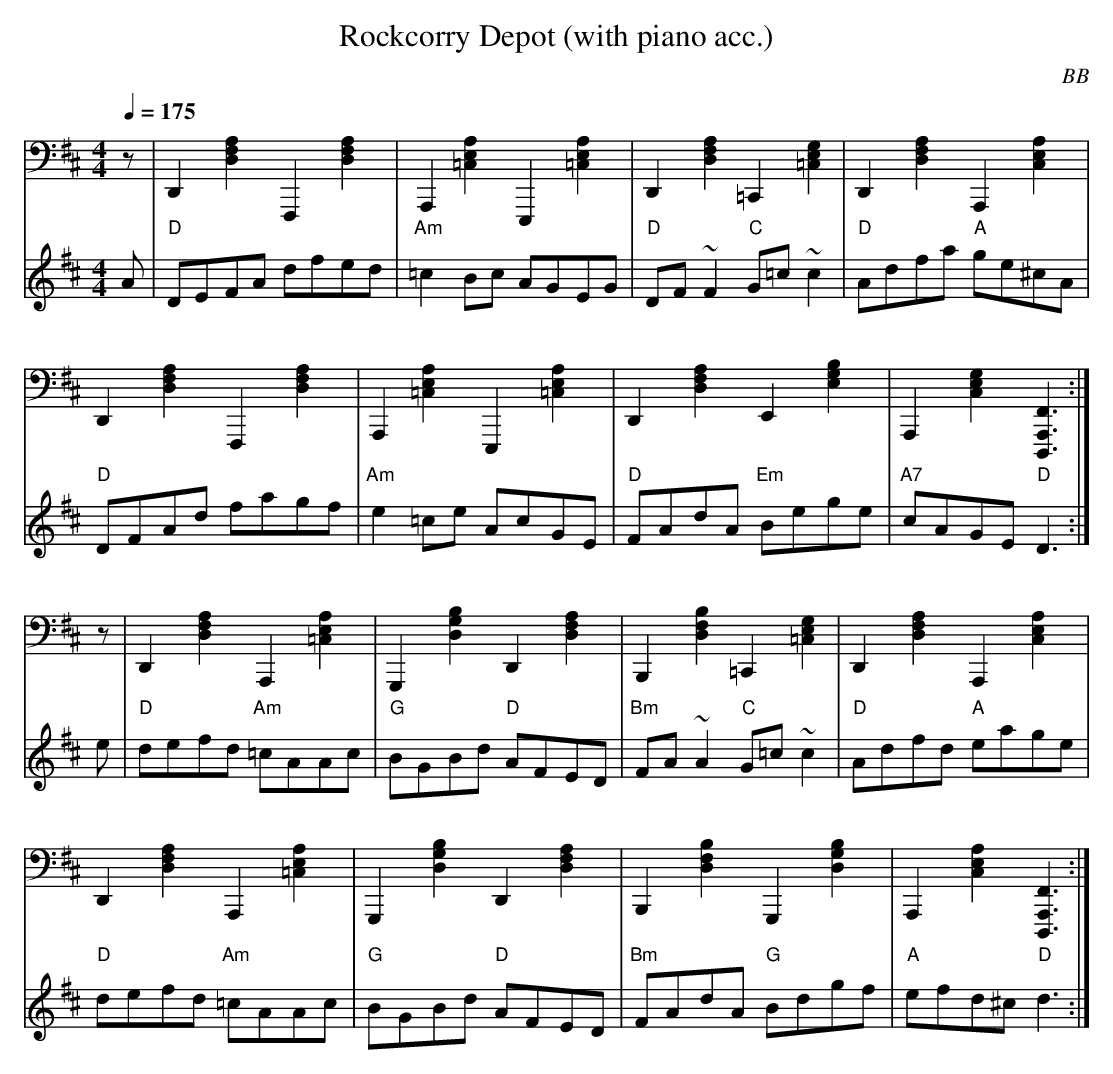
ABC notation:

X:1
T: Rockcorry Depot (with piano acc.)
C: BB
L: 1/8
M: 4/4
Q: 1/4=175
V: 2 bass volume = 70 program 1 01 m=D
K: D
[V:1] A|"D"DEFA dfed|"Am"=c2 Bc AGEG|"D"DF ~F2 "C"G=c ~c2|"D"Adfa "A"ge^cA|
[V:2] z|D,2[A2D2F2]F,,2[A2D2F2]|A,,2[A2=C2E2]E,,2[E2=C2A2]|D,2[A2D2F2]=C,2[E2G2=C2]|\
D,2[A2D2F2]A,,2[A2C2E2]|
[V:1] "D"DFAd fagf|"Am"e2 =ce AcGE|"D"FAdA "Em"Bege|"A7"cAGE "D"D3 :|
[V:2] D,2[A2D2F2]F,,2[A2D2F2]|A,,2[A2=C2E2]E,,2[E2=C2A2]|D,2[A2D2F2]E,2[E2G2B2]|\
A,,2[G2C2E2][D,,3A,,3F,3]:|
[V:1] e|"D"defd "Am"=cAAc|"G"BGBd "D"AFED|"Bm"FA ~A2 "C"G=c ~c2|"D"Adfd "A"eage|
[V:2] z|D,2[A2D2F2]A,,2[A2=C2E2]|G,,2[G2D2B2]D,2[A2D2F2]|B,,2[F2D2B2]=C,2[E2G2=C2]|\
D,2[A2D2F2]A,,2[A2C2E2]|
[V:1] "D"defd "Am"=cAAc|"G"BGBd "D"AFED|"Bm"FAdA "G"Bdgf|"A"efd^c "D"d3 :|
[V:2] D,2[A2D2F2]A,,2[A2=C2E2]|G,,2[G2D2B2]D,2[A2D2F2]|B,,2[F2D2B2]G,,2[G2D2B2]|\
A,,2[A2C2E2][D,,3A,,3F,3]:|
